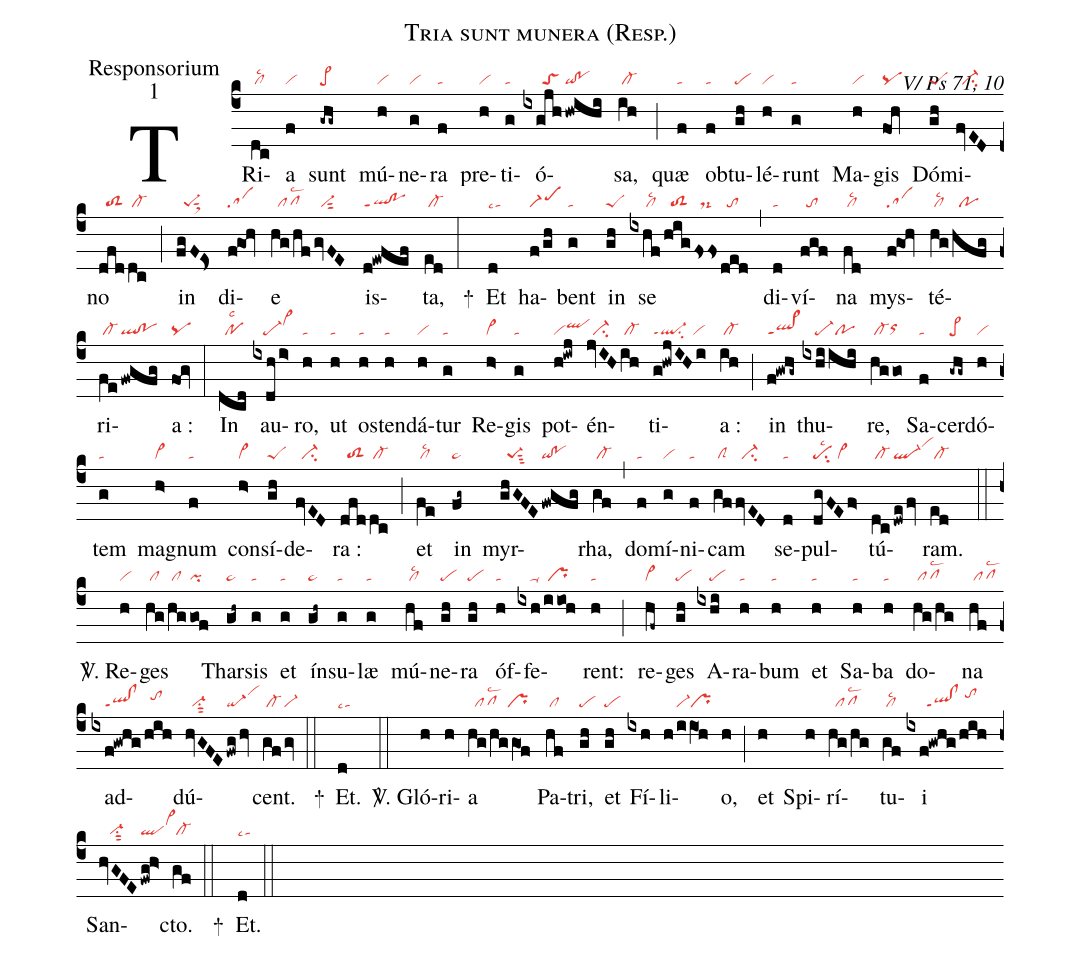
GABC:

name:Tria sunt munera (Resp.);
office-part:Responsorium;
mode:1;
commentary:V/ Ps 71, 10;
nabc-lines:1;
%%
(c4)TRi(dc|/cllsc2)a(f|vi) sunt(-ghg~|pe>) mú(h|vi)ne(g|vi)ra(f|ta) pre(h|vi)ti(g|ta)ó(ixgjh|//////toS|/hwihi|qi!po)sa,(ih|/cl-) (;) quæ(f|ta) ob(f|ta)tu(gh|pe)lé(h|vi)runt(g|ta) Ma(h|vi)gis(foh|pq) Dó(gh|peS)mi(fvED|//ci-)no(dfd|//toS2|dc|/cl-) (;) in(fgF!Es>|//pe-1sut1sux1) di(f!goh|sa)e(hg/hf|//pflsc2|/gvFE|//vi-sut2) is(d!ewfef|ql!poppt1)ta,(ed|/cl-) (:)

+() Et(d|talsc4) ha(f/gh|scM1)bent(g|ta) in(gh|peS) se(ixhf|/////cllsc2|/hig|//toS2|fss|//ds-|/ded|//to) (,) di(d|ta)ví(fgf|//to)na(fd|/cllsc2) mys(f!goh|sa)té(hg|/cllsc2|/hfg|//po)ri(fe|/cl-|!fwgfg|ql!po)a :(fog|pq) (:) In(dcd|//polsc2) au(ixdh/i>|///pe-vi>hj)ro,(h|ta) ut(h|ta) os(h|ta)ten(h|ta)dá(h|vi)tur(g|ta) Re(h>|vi>)gis(g|ta) pot(h!iwj|viqlhi)én(jvIH|//ci-|ih|/cl-)ti(g!hwjIHi|ql-ppt1su2/vi)a :(ih|/cl-) (;) in(f!gwhg~|ql>ppt1) thu(ixhi|////pe-|ihi|//po)re,(hggo|/cl-orhh) Sa(f|ta)cer(-ghg~|pe>)dó(h|vi)tem(g|ta) ma(h>|vi>)gnum(f|ta) con(h>|vi>)sí(gh|peS)de(fvED|//ci-)ra :(dfd|//toS2|dc|/cl-) (;) et(fe|/cllsc2) in(fg~|pe~) myr(ghGFE|//pe-1sut3|/fwgfg|qi!po)rha,(gf|/cl-) (,) do(f|ta)mí(g|vi)ni(f|ta)cam(gf|/clS|fvED|//ci-) se(d|ta)pul(dgFEf>|pesu2lsc2/vi>)tú(dc|/cl-|/dwe/fv|ql-vihk)ram.(ed|/cl-) (::)

<sp>V/</sp>. Re(h|vi)ges(hg|/cl|/hg|/cl|gof|pi) Thar(gh~|pe~)sis(g|ta) et(g|ta) ín(gh~|pe~)su(g|ta)læ(g|ta) mú(hf|/cllsc2)ne(gh|pe)ra(gh|pe) óf(h|ta)fe(ixh|////ta-|/iioh|/pr)rent:(h|ta) (;) re(hf~|cl~)ges(gh|pe) A(ixhi|////pe)ra(h|ta)bum(h|ta) et(h|ta) Sa(h|ta)ba(h|ta) do(hg/hg|/pflsc2)na(hf|/pflsc2) ad(ixf!gwhg|////ql!clppt1|/hih|//tohi)dú(hvGFE|//vi-su1sut2|/fwg/hv|qi-vihk)cent.(gf|/cl-|/gv|vi-) (::)
+() Et.(d|talsc4) (::)

<sp>V/</sp>. Gló(h)ri(h)a(hg/hg/gO1f|//pflsc2/pr)
Pa(hf|/cl)tri,(gh|pe) et(gh|pe) Fí(ixh)li(h/iiO1h|////vi-pr)o,(h) (;)
et(h) Spi(h)rí(hg/hg|//pflsc2)tu(gf|/cllsc2)i(ixf!gwhg/hih|//////ql!clppt1/tohj)
San(hvGFE|///vi-su1sut2|fwg!h>|qlvi>hj)cto.(gf|/cl-) (::)
+() Et.(d|talsc4) (::)
